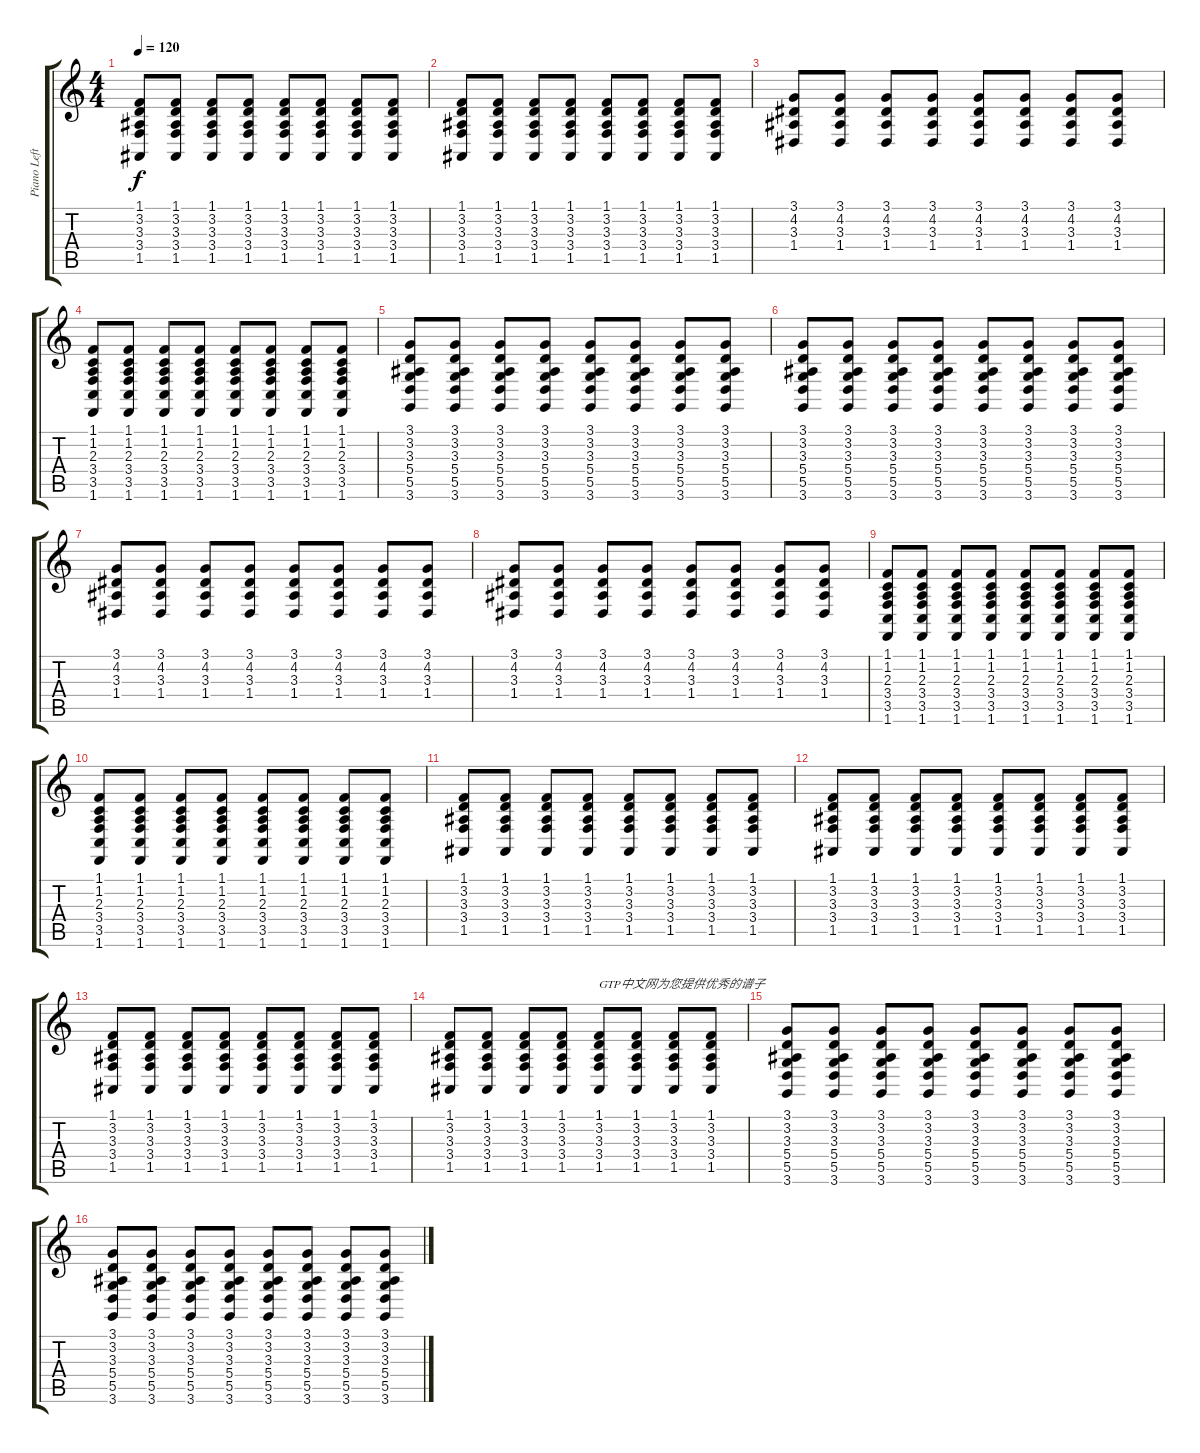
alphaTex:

\track ("Piano Left" "Piano Left") {instrument acousticgrandpiano}
\staff {score tabs}
\tuning (E4 B3 G3 D3 A2 E2) {hide}
\ts (4 4)
\tempo 120
\clef g2
\ks c
(1.1 3.2 3.3 3.4 1.5).8{dy f} (1.1 3.2 3.3 3.4 1.5).8 (1.1 3.2 3.3 3.4 1.5).8 (1.1 3.2 3.3 3.4 1.5).8 (1.1 3.2 3.3 3.4 1.5).8 (1.1 3.2 3.3 3.4 1.5).8 (1.1 3.2 3.3 3.4 1.5).8 (1.1 3.2 3.3 3.4 1.5).8 |
(1.1 3.2 3.3 3.4 1.5).8 (1.1 3.2 3.3 3.4 1.5).8 (1.1 3.2 3.3 3.4 1.5).8 (1.1 3.2 3.3 3.4 1.5).8 (1.1 3.2 3.3 3.4 1.5).8 (1.1 3.2 3.3 3.4 1.5).8 (1.1 3.2 3.3 3.4 1.5).8 (1.1 3.2 3.3 3.4 1.5).8 |
(3.1 4.2 3.3 1.4).8 (3.1 4.2 3.3 1.4).8 (3.1 4.2 3.3 1.4).8 (3.1 4.2 3.3 1.4).8 (3.1 4.2 3.3 1.4).8 (3.1 4.2 3.3 1.4).8 (3.1 4.2 3.3 1.4).8 (3.1 4.2 3.3 1.4).8 |
(1.1 1.2 2.3 3.4 3.5 1.6).8 (1.1 1.2 2.3 3.4 3.5 1.6).8 (1.1 1.2 2.3 3.4 3.5 1.6).8 (1.1 1.2 2.3 3.4 3.5 1.6).8 (1.1 1.2 2.3 3.4 3.5 1.6).8 (1.1 1.2 2.3 3.4 3.5 1.6).8 (1.1 1.2 2.3 3.4 3.5 1.6).8 (1.1 1.2 2.3 3.4 3.5 1.6).8 |
(3.1 3.2 3.3 5.4 5.5 3.6).8 (3.1 3.2 3.3 5.4 5.5 3.6).8 (3.1 3.2 3.3 5.4 5.5 3.6).8 (3.1 3.2 3.3 5.4 5.5 3.6).8 (3.1 3.2 3.3 5.4 5.5 3.6).8 (3.1 3.2 3.3 5.4 5.5 3.6).8 (3.1 3.2 3.3 5.4 5.5 3.6).8 (3.1 3.2 3.3 5.4 5.5 3.6).8 |
(3.1 3.2 3.3 5.4 5.5 3.6).8 (3.1 3.2 3.3 5.4 5.5 3.6).8 (3.1 3.2 3.3 5.4 5.5 3.6).8 (3.1 3.2 3.3 5.4 5.5 3.6).8 (3.1 3.2 3.3 5.4 5.5 3.6).8 (3.1 3.2 3.3 5.4 5.5 3.6).8 (3.1 3.2 3.3 5.4 5.5 3.6).8 (3.1 3.2 3.3 5.4 5.5 3.6).8 |
(3.1 4.2 3.3 1.4).8 (3.1 4.2 3.3 1.4).8 (3.1 4.2 3.3 1.4).8 (3.1 4.2 3.3 1.4).8 (3.1 4.2 3.3 1.4).8 (3.1 4.2 3.3 1.4).8 (3.1 4.2 3.3 1.4).8 (3.1 4.2 3.3 1.4).8 |
(3.1 4.2 3.3 1.4).8 (3.1 4.2 3.3 1.4).8 (3.1 4.2 3.3 1.4).8 (3.1 4.2 3.3 1.4).8 (3.1 4.2 3.3 1.4).8 (3.1 4.2 3.3 1.4).8 (3.1 4.2 3.3 1.4).8 (3.1 4.2 3.3 1.4).8 |
(1.1 1.2 2.3 3.4 3.5 1.6).8 (1.1 1.2 2.3 3.4 3.5 1.6).8 (1.1 1.2 2.3 3.4 3.5 1.6).8 (1.1 1.2 2.3 3.4 3.5 1.6).8 (1.1 1.2 2.3 3.4 3.5 1.6).8 (1.1 1.2 2.3 3.4 3.5 1.6).8 (1.1 1.2 2.3 3.4 3.5 1.6).8 (1.1 1.2 2.3 3.4 3.5 1.6).8 |
(1.1 1.2 2.3 3.4 3.5 1.6).8 (1.1 1.2 2.3 3.4 3.5 1.6).8 (1.1 1.2 2.3 3.4 3.5 1.6).8 (1.1 1.2 2.3 3.4 3.5 1.6).8 (1.1 1.2 2.3 3.4 3.5 1.6).8 (1.1 1.2 2.3 3.4 3.5 1.6).8 (1.1 1.2 2.3 3.4 3.5 1.6).8 (1.1 1.2 2.3 3.4 3.5 1.6).8 |
(1.1 3.2 3.3 3.4 1.5).8 (1.1 3.2 3.3 3.4 1.5).8 (1.1 3.2 3.3 3.4 1.5).8 (1.1 3.2 3.3 3.4 1.5).8 (1.1 3.2 3.3 3.4 1.5).8 (1.1 3.2 3.3 3.4 1.5).8 (1.1 3.2 3.3 3.4 1.5).8 (1.1 3.2 3.3 3.4 1.5).8 |
(1.1 3.2 3.3 3.4 1.5).8 (1.1 3.2 3.3 3.4 1.5).8 (1.1 3.2 3.3 3.4 1.5).8 (1.1 3.2 3.3 3.4 1.5).8 (1.1 3.2 3.3 3.4 1.5).8 (1.1 3.2 3.3 3.4 1.5).8 (1.1 3.2 3.3 3.4 1.5).8 (1.1 3.2 3.3 3.4 1.5).8 |
(1.1 3.2 3.3 3.4 1.5).8 (1.1 3.2 3.3 3.4 1.5).8 (1.1 3.2 3.3 3.4 1.5).8 (1.1 3.2 3.3 3.4 1.5).8 (1.1 3.2 3.3 3.4 1.5).8 (1.1 3.2 3.3 3.4 1.5).8 (1.1 3.2 3.3 3.4 1.5).8 (1.1 3.2 3.3 3.4 1.5).8 |
(1.1 3.2 3.3 3.4 1.5).8 (1.1 3.2 3.3 3.4 1.5).8 (1.1 3.2 3.3 3.4 1.5).8 (1.1 3.2 3.3 3.4 1.5).8 (1.1 3.2 3.3 3.4 1.5).8{txt "GTP中文网为您提供优秀的谱子"} (1.1 3.2 3.3 3.4 1.5).8 (1.1 3.2 3.3 3.4 1.5).8 (1.1 3.2 3.3 3.4 1.5).8 |
(3.1 3.2 3.3 5.4 5.5 3.6).8 (3.1 3.2 3.3 5.4 5.5 3.6).8 (3.1 3.2 3.3 5.4 5.5 3.6).8 (3.1 3.2 3.3 5.4 5.5 3.6).8 (3.1 3.2 3.3 5.4 5.5 3.6).8 (3.1 3.2 3.3 5.4 5.5 3.6).8 (3.1 3.2 3.3 5.4 5.5 3.6).8 (3.1 3.2 3.3 5.4 5.5 3.6).8 |
(3.1 3.2 3.3 5.4 5.5 3.6).8 (3.1 3.2 3.3 5.4 5.5 3.6).8 (3.1 3.2 3.3 5.4 5.5 3.6).8 (3.1 3.2 3.3 5.4 5.5 3.6).8 (3.1 3.2 3.3 5.4 5.5 3.6).8 (3.1 3.2 3.3 5.4 5.5 3.6).8 (3.1 3.2 3.3 5.4 5.5 3.6).8 (3.1 3.2 3.3 5.4 5.5 3.6).8
